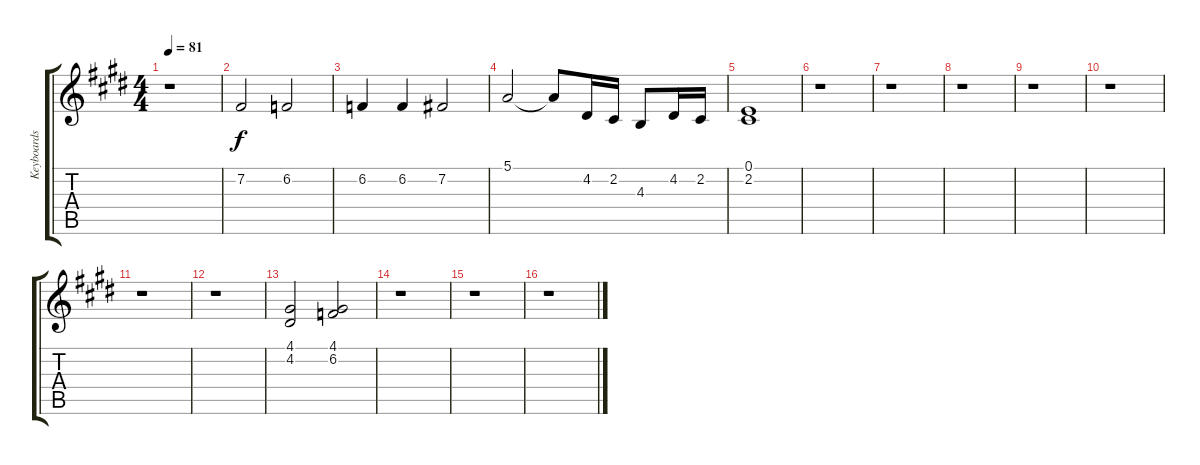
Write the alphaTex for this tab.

\track ("Keyboards" "Keyboards") {instrument pad3polysynth}
\staff {score tabs}
\tuning (E4 B3 G3 D3 A2 E2) {hide}
\ts (4 4)
\tempo 81
\clef g2
\ks c#minor
r.1{dy f} |
7.2.2 6.2.2 |
6.2.4 6.2.4 7.2.2 |
\ks e
5.1.2 5.1{t}.8 4.2.16 2.2.16 4.3.8 4.2.16 2.2.16 |
\ks c#minor
(0.1 2.2).1 |
r.1 |
r.1 |
\ks e
r.1 |
\ks c#minor
r.1 |
r.1 |
r.1 |
\ks e
r.1 |
\ks c#minor
(4.1 4.2).2 (4.1 6.2).2 |
r.1 |
r.1 |
\ks e
r.1
